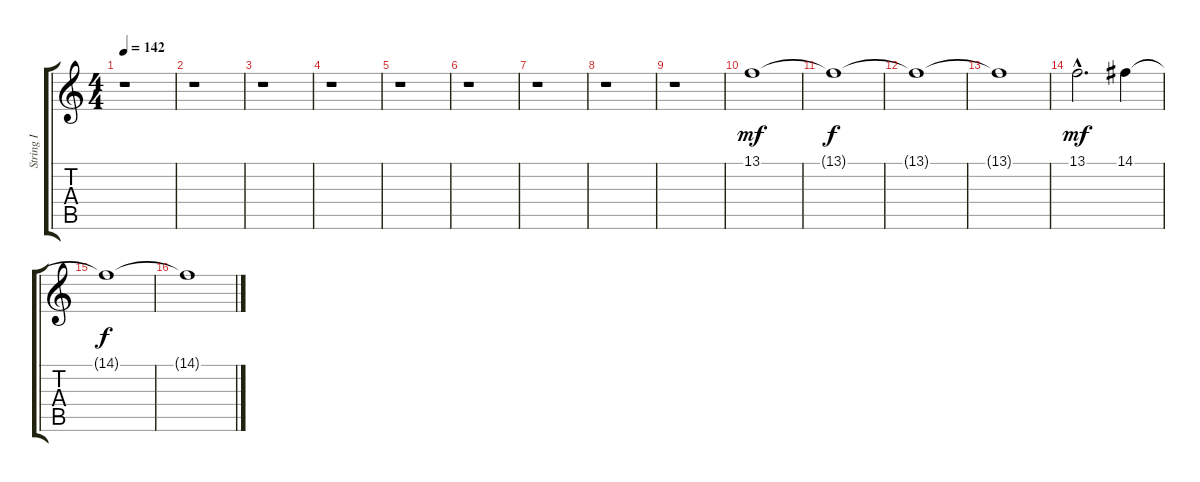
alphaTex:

\track ("String I" "String I") {instrument pad2warm}
\staff {score tabs}
\tuning (E4 B3 G3 D3 A2 E2) {hide}
\ts (4 4)
\tempo 142
\clef g2
\ks c
r.1{dy mf instrument pad2warm} |
r.1 |
r.1 |
r.1 |
r.1 |
r.1 |
r.1 |
r.1 |
r.1 |
13.1.1 |
13.1{t}.1{dy f} |
13.1{t}.1 |
13.1{t}.1 |
13.1{hac}.2{d dy mf} 14.1.4 |
14.1{t}.1{dy f} |
14.1{t}.1
